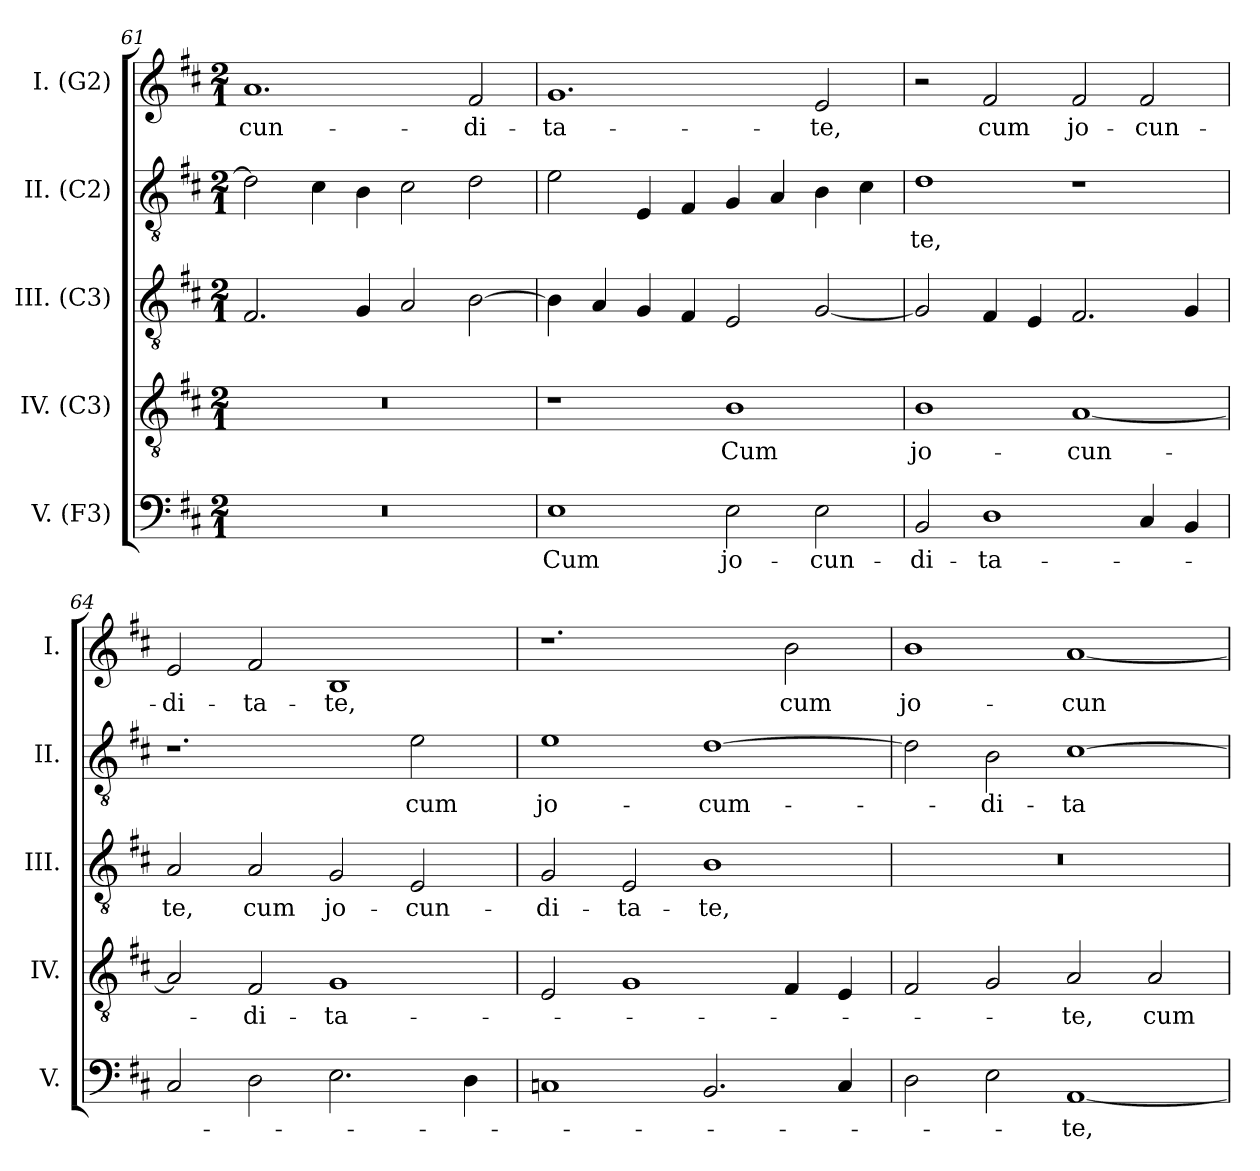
**kern	**text	**kern	**text	**kern	**text	**kern	**text	**kern	**text
*part5	*part5	*part4	*part4	*part3	*part3	*part2	*part2	*part1	*part1
*staff5	*staff5	*staff4	*staff4	*staff3	*staff3	*staff2	*staff2	*staff1	*staff1
*I"V. (F3)	*	*I"IV. (C3)	*	*I"III. (C3)	*	*I"II. (C2)	*	*I"I. (G2)	*
*I'V.	*	*I'IV.	*	*I'III.	*	*I'II.	*	*I'I.	*
*clefF4	*	*clefGv2	*	*clefGv2	*	*clefGv2	*	*clefG2	*
*	*	*ITrd7c12	*	*ITrd7c12	*	*	*	*	*
*k[f#c#]	*	*k[f#c#]	*	*k[f#c#]	*	*k[f#c#]	*	*k[f#c#]	*
*D:	*	*D:	*	*D:	*	*D:	*	*D:	*
*M2/1	*	*M2/1	*	*M2/1	*	*M2/1	*	*M2/1	*
=61	=61	=61	=61	=61	=61	=61	=61	=61	=61
!LO:N:vis=1	!	!LO:N:vis=1	!	!	!	!	!	!	!
!	!	!	!	!	!	!	!	!	!LO:LY:b:color=#000000
0r	.	0r	.	2.FF#i/	.	2di\]	.	1.ai	-cun-
.	.	.	.	.	.	4c#i\	.	.	.
.	.	.	.	4GGi/	.	4Bi\	.	.	.
.	.	.	.	2AAi/	.	2c#i\	.	.	.
!	!	!	!	!	!	!	!	!	!LO:LY:b:color=#000000
.	.	.	.	[2BBi\	.	2di\	.	2f#i/	-di-
=62	=62	=62	=62	=62	=62	=62	=62	=62	=62
!	!LO:LY:b:color=#000000	!	!	!	!	!	!	!	!
!	!	!	!	!	!	!	!	!	!LO:LY:b:color=#000000
1Ei	Cum	1r	.	4BBi\]	.	2ei\	.	1.gi	-ta-
.	.	.	.	4AAi/	.	.	.	.	.
.	.	.	.	4GGi/	.	4Ei/	.	.	.
.	.	.	.	4FF#i/	.	4F#i/	.	.	.
!	!LO:LY:b:color=#000000	!	!	!	!	!	!	!	!
!	!	!	!LO:LY:b:color=#000000	!	!	!	!	!	!
2Ei\	jo-	1BBi	Cum	2EEi/	.	4Gi/	.	.	.
.	.	.	.	.	.	4Ai/	.	.	.
!	!LO:LY:b:color=#000000	!	!	!	!	!	!	!	!
!	!	!	!	!	!	!	!	!	!LO:LY:b:color=#000000
2Ei\	-cun-	.	.	[2GGi/	.	4Bi\	.	2ei/	-te,
.	.	.	.	.	.	4c#i\	.	.	.
!!LO:LB:g=z
=63	=63	=63	=63	=63	=63	=63	=63	=63	=63
!	!LO:LY:b:color=#000000	!	!	!	!	!	!	!	!
!	!	!	!LO:LY:b:color=#000000	!	!	!	!	!	!
!	!	!	!	!	!	!	!LO:LY:b:color=#000000	!	!
2BBi/	-di-	1BBi	jo-	2GGi/]	.	1di	-te,	2r	.
!	!LO:LY:b:color=#000000	!	!	!	!	!	!	!	!
!	!	!	!	!	!	!	!	!	!LO:LY:b:color=#000000
1Di	-ta-	.	.	4FF#i/	.	.	.	2f#i/	cum
.	.	.	.	4EEi/	.	.	.	.	.
!	!	!	!LO:LY:b:color=#000000	!	!	!	!	!	!
!	!	!	!	!	!	!	!	!	!LO:LY:b:color=#000000
.	.	[1AAi	-cun-	2.FF#i/	.	1r	.	2f#i/	jo-
!	!	!	!	!	!	!	!	!	!LO:LY:b:color=#000000
4C#i/	.	.	.	.	.	.	.	2f#i/	-cun-
4BBi/	.	.	.	4GGi/	.	.	.	.	.
=64	=64	=64	=64	=64	=64	=64	=64	=64	=64
!	!	!	!	!	!LO:LY:b:color=#000000	!	!	!	!
!	!	!	!	!	!	!	!	!	!LO:LY:b:color=#000000
2C#i/	.	2AAi/]	.	2AAi/	-te,	1.r	.	2ei/	-di-
!	!	!	!LO:LY:b:color=#000000	!	!	!	!	!	!
!	!	!	!	!	!LO:LY:b:color=#000000	!	!	!	!
!	!	!	!	!	!	!	!	!	!LO:LY:b:color=#000000
2Di\	.	2FF#i/	-di-	2AAi/	cum	.	.	2f#i/	-ta-
!	!	!	!LO:LY:b:color=#000000	!	!	!	!	!	!
!	!	!	!	!	!LO:LY:b:color=#000000	!	!	!	!
!	!	!	!	!	!	!	!	!	!LO:LY:b:color=#000000
2.Ei\	.	1GGi	-ta-	2GGi/	jo-	.	.	1Bi	-te,
!	!	!	!	!	!LO:LY:b:color=#000000	!	!	!	!
!	!	!	!	!	!	!	!LO:LY:b:color=#000000	!	!
.	.	.	.	2EEi/	-cun-	2ei\	cum	.	.
4Di\	.	.	.	.	.	.	.	.	.
=65	=65	=65	=65	=65	=65	=65	=65	=65	=65
!	!	!	!	!	!LO:LY:b:color=#000000	!	!	!	!
!	!	!	!	!	!	!	!LO:LY:b:color=#000000	!	!
1Cni	.	2EEi/	.	2GGi/	-di-	1ei	jo-	1.r	.
!	!	!	!	!	!LO:LY:b:color=#000000	!	!	!	!
.	.	1GGi	.	2EEi/	-ta-	.	.	.	.
!	!	!	!	!	!LO:LY:b:color=#000000	!	!	!	!
!	!	!	!	!	!	!	!LO:LY:b:color=#000000	!	!
2.BBi/	.	.	.	1BBi	-te,	[1di	-cum-	.	.
!	!	!	!	!	!	!	!	!	!LO:LY:b:color=#000000
.	.	4FF#i/	.	.	.	.	.	2bi\	cum
4Ci/	.	4EEi/	.	.	.	.	.	.	.
=66	=66	=66	=66	=66	=66	=66	=66	=66	=66
!	!	!	!	!LO:N:vis=1	!	!	!	!	!
!	!	!	!	!	!	!	!	!	!LO:LY:b:color=#000000
2Di\	.	2FF#i/	.	0r	.	2di\]	.	1bi	jo-
!	!	!	!	!	!	!	!LO:LY:b:color=#000000	!	!
2Ei\	.	2GGi/	.	.	.	2Bi\	-di-	.	.
!	!LO:LY:b:color=#000000	!	!	!	!	!	!	!	!
!	!	!	!LO:LY:b:color=#000000	!	!	!	!	!	!
!	!	!	!	!	!	!	!LO:LY:b:color=#000000	!	!
!	!	!	!	!	!	!	!	!	!LO:LY:b:color=#000000
[1AAi	-te,	2AAi/	-te,	.	.	[1c#i	-ta-	[1ai	-cun-
!	!	!	!LO:LY:b:color=#000000	!	!	!	!	!	!
.	.	2AAi/	cum	.	.	.	.	.	.
=	=	=	=	=	=	=	=	=	=
*-	*-	*-	*-	*-	*-	*-	*-	*-	*-
